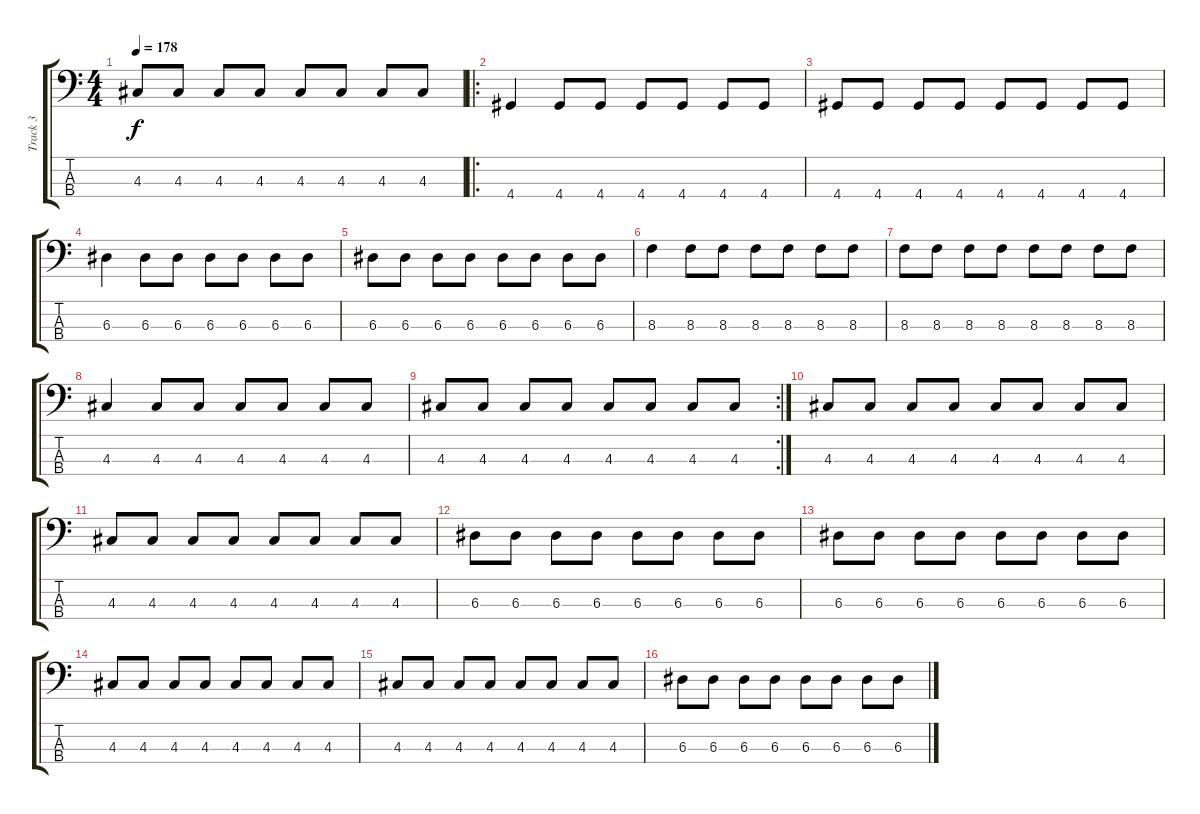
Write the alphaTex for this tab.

\track ("Track 3" "Track 3") {instrument electricbassfinger}
\staff {score tabs}
\tuning (G2 D2 A1 E1) {hide}
\ts (4 4)
\tempo 178
\clef f4
\ks c
4.3.8{dy f} 4.3.8 4.3.8 4.3.8 4.3.8 4.3.8 4.3.8 4.3.8 |
\ro
4.4.4 4.4.8 4.4.8 4.4.8 4.4.8 4.4.8 4.4.8 |
4.4.8 4.4.8 4.4.8 4.4.8 4.4.8 4.4.8 4.4.8 4.4.8 |
6.3.4 6.3.8 6.3.8 6.3.8 6.3.8 6.3.8 6.3.8 |
6.3.8 6.3.8 6.3.8 6.3.8 6.3.8 6.3.8 6.3.8 6.3.8 |
8.3.4 8.3.8 8.3.8 8.3.8 8.3.8 8.3.8 8.3.8 |
8.3.8 8.3.8 8.3.8 8.3.8 8.3.8 8.3.8 8.3.8 8.3.8 |
4.3.4 4.3.8 4.3.8 4.3.8 4.3.8 4.3.8 4.3.8 |
\rc 2
4.3.8 4.3.8 4.3.8 4.3.8 4.3.8 4.3.8 4.3.8 4.3.8 |
4.3.8 4.3.8 4.3.8 4.3.8 4.3.8 4.3.8 4.3.8 4.3.8 |
4.3.8 4.3.8 4.3.8 4.3.8 4.3.8 4.3.8 4.3.8 4.3.8 |
6.3.8 6.3.8 6.3.8 6.3.8 6.3.8 6.3.8 6.3.8 6.3.8 |
6.3.8 6.3.8 6.3.8 6.3.8 6.3.8 6.3.8 6.3.8 6.3.8 |
4.3.8 4.3.8 4.3.8 4.3.8 4.3.8 4.3.8 4.3.8 4.3.8 |
4.3.8 4.3.8 4.3.8 4.3.8 4.3.8 4.3.8 4.3.8 4.3.8 |
6.3.8 6.3.8 6.3.8 6.3.8 6.3.8 6.3.8 6.3.8 6.3.8
